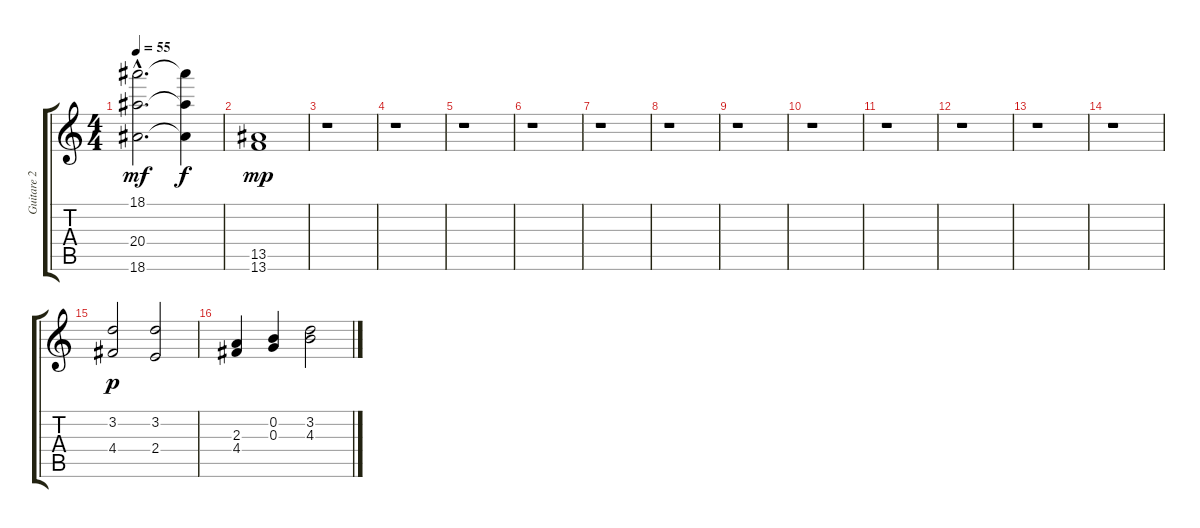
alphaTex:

\track ("Guitare 2" "Guitare 2") {instrument acousticguitarnylon}
\staff {score tabs}
\tuning (E4 B3 G3 D3 A2 E2) {hide}
\ts (4 4)
\tempo 55
\clef g2
\ks c
(18.1{hac} 20.4{hac} 18.6{hac}).2{d dy mf} (18.1{t} 20.4{t} 18.6{t}).4{dy f} |
(13.5 13.6).1{dy mp} |
r.1 |
r.1 |
r.1 |
r.1 |
r.1 |
r.1 |
r.1 |
r.1 |
r.1 |
r.1 |
r.1 |
r.1 |
(3.2 4.4).2{dy p} (3.2 2.4).2 |
(2.3 4.4).4 (0.2 0.3).4 (3.2 4.3).2
